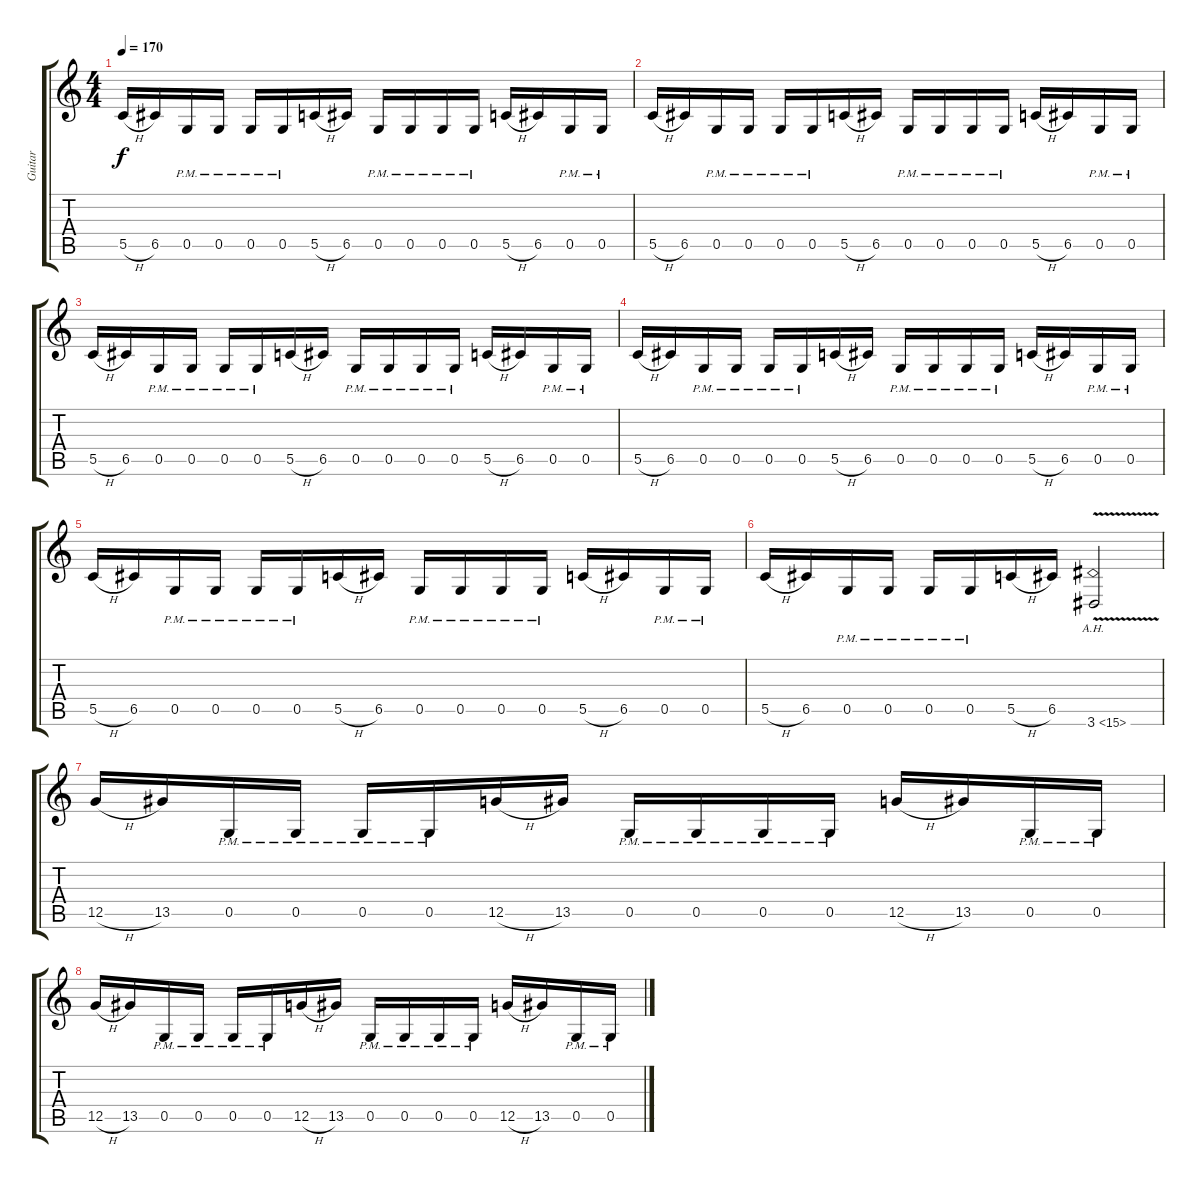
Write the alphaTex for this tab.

\track ("Guitar" "Guitar") {instrument overdrivenguitar}
\staff {score tabs}
\tuning (D4 A3 F3 C3 G2 C2) {hide}
\ts (4 4)
\tempo 170
\clef g2
\ks c
5.5{h}.16{dy f} 6.5.16 0.5{pm}.16 0.5{pm}.16 0.5{pm}.16 0.5{pm}.16 5.5{h}.16 6.5.16 0.5{pm}.16 0.5{pm}.16 0.5{pm}.16 0.5{pm}.16 5.5{h}.16 6.5.16 0.5{pm}.16 0.5{pm}.16 |
5.5{h}.16 6.5.16 0.5{pm}.16 0.5{pm}.16 0.5{pm}.16 0.5{pm}.16 5.5{h}.16 6.5.16 0.5{pm}.16 0.5{pm}.16 0.5{pm}.16 0.5{pm}.16 5.5{h}.16 6.5.16 0.5{pm}.16 0.5{pm}.16 |
5.5{h}.16 6.5.16 0.5{pm}.16 0.5{pm}.16 0.5{pm}.16 0.5{pm}.16 5.5{h}.16 6.5.16 0.5{pm}.16 0.5{pm}.16 0.5{pm}.16 0.5{pm}.16 5.5{h}.16 6.5.16 0.5{pm}.16 0.5{pm}.16 |
5.5{h}.16 6.5.16 0.5{pm}.16 0.5{pm}.16 0.5{pm}.16 0.5{pm}.16 5.5{h}.16 6.5.16 0.5{pm}.16 0.5{pm}.16 0.5{pm}.16 0.5{pm}.16 5.5{h}.16 6.5.16 0.5{pm}.16 0.5{pm}.16 |
5.5{h}.16 6.5.16 0.5{pm}.16 0.5{pm}.16 0.5{pm}.16 0.5{pm}.16 5.5{h}.16 6.5.16 0.5{pm}.16 0.5{pm}.16 0.5{pm}.16 0.5{pm}.16 5.5{h}.16 6.5.16 0.5{pm}.16 0.5{pm}.16 |
5.5{h}.16 6.5.16 0.5{pm}.16 0.5{pm}.16 0.5{pm}.16 0.5{pm}.16 5.5{h}.16 6.5.16 3.6{ah 12 v}.2 |
12.5{h}.16 13.5.16 0.5{pm}.16 0.5{pm}.16 0.5{pm}.16 0.5{pm}.16 12.5{h}.16 13.5.16 0.5{pm}.16 0.5{pm}.16 0.5{pm}.16 0.5{pm}.16 12.5{h}.16 13.5.16 0.5{pm}.16 0.5{pm}.16 |
12.5{h}.16 13.5.16 0.5{pm}.16 0.5{pm}.16 0.5{pm}.16 0.5{pm}.16 12.5{h}.16 13.5.16 0.5{pm}.16 0.5{pm}.16 0.5{pm}.16 0.5{pm}.16 12.5{h}.16 13.5.16 0.5{pm}.16 0.5{pm}.16
